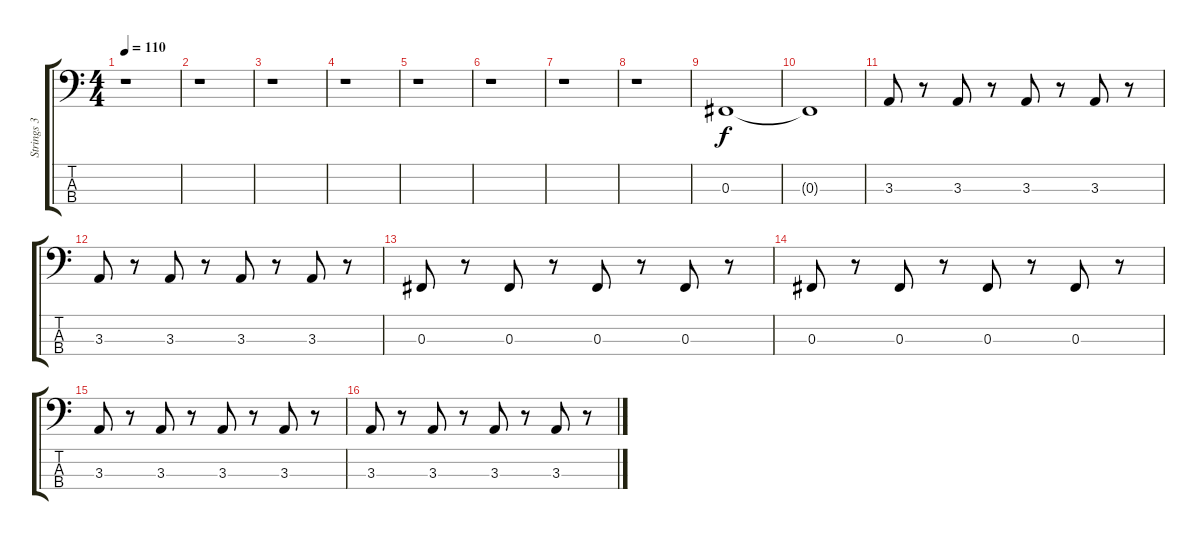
\track ("Strings 3" "Strings 3") {instrument contrabass}
\staff {score tabs}
\tuning (E2 B1 Gb1 Db1) {hide}
\ts (4 4)
\tempo 110
\clef f4
\ks c
r.1{dy f} |
r.1 |
r.1 |
r.1 |
r.1 |
r.1 |
r.1 |
r.1 |
0.3.1{volume 11} |
0.3{t}.1 |
3.3.8 r.8 3.3.8 r.8 3.3.8 r.8 3.3.8 r.8 |
3.3.8 r.8 3.3.8 r.8 3.3.8 r.8 3.3.8 r.8 |
0.3.8 r.8 0.3.8 r.8 0.3.8 r.8 0.3.8 r.8 |
0.3.8 r.8 0.3.8 r.8 0.3.8 r.8 0.3.8 r.8 |
3.3.8 r.8 3.3.8 r.8 3.3.8 r.8 3.3.8 r.8 |
3.3.8 r.8 3.3.8 r.8 3.3.8 r.8 3.3.8 r.8
